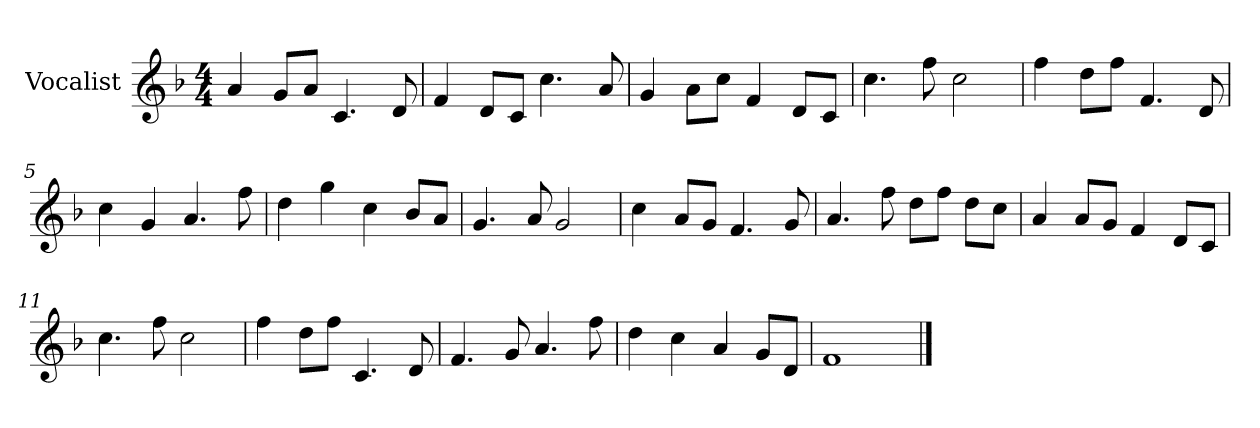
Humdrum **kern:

**kern
*part1
*staff1
*I"Vocalist
*k[b-]
*F:
*M4/4
=
4a
8gL
8aJ
4.c
8d
=1
4f
8dL
8cJ
4.cc
8a
=2
4g
8aL
8ccJ
4f
8dL
8cJ
=3
4.cc
8ff
2cc
=4
4ff
8ddL
8ffJ
4.f
8d
=5
4cc
4g
4.a
8ff
=6
4dd
4gg
4cc
8b-L
8aJ
=7
4.g
8a
2g
=8
4cc
8aL
8gJ
4.f
8g
=9
4.a
8ff
8ddL
8ffJ
8ddL
8ccJ
=10
4a
8aL
8gJ
4f
8dL
8cJ
=11
4.cc
8ff
2cc
=12
4ff
8ddL
8ffJ
4.c
8d
=13
4.f
8g
4.a
8ff
=14
4dd
4cc
4a
8gL
8dJ
=15
1f
==
*-
